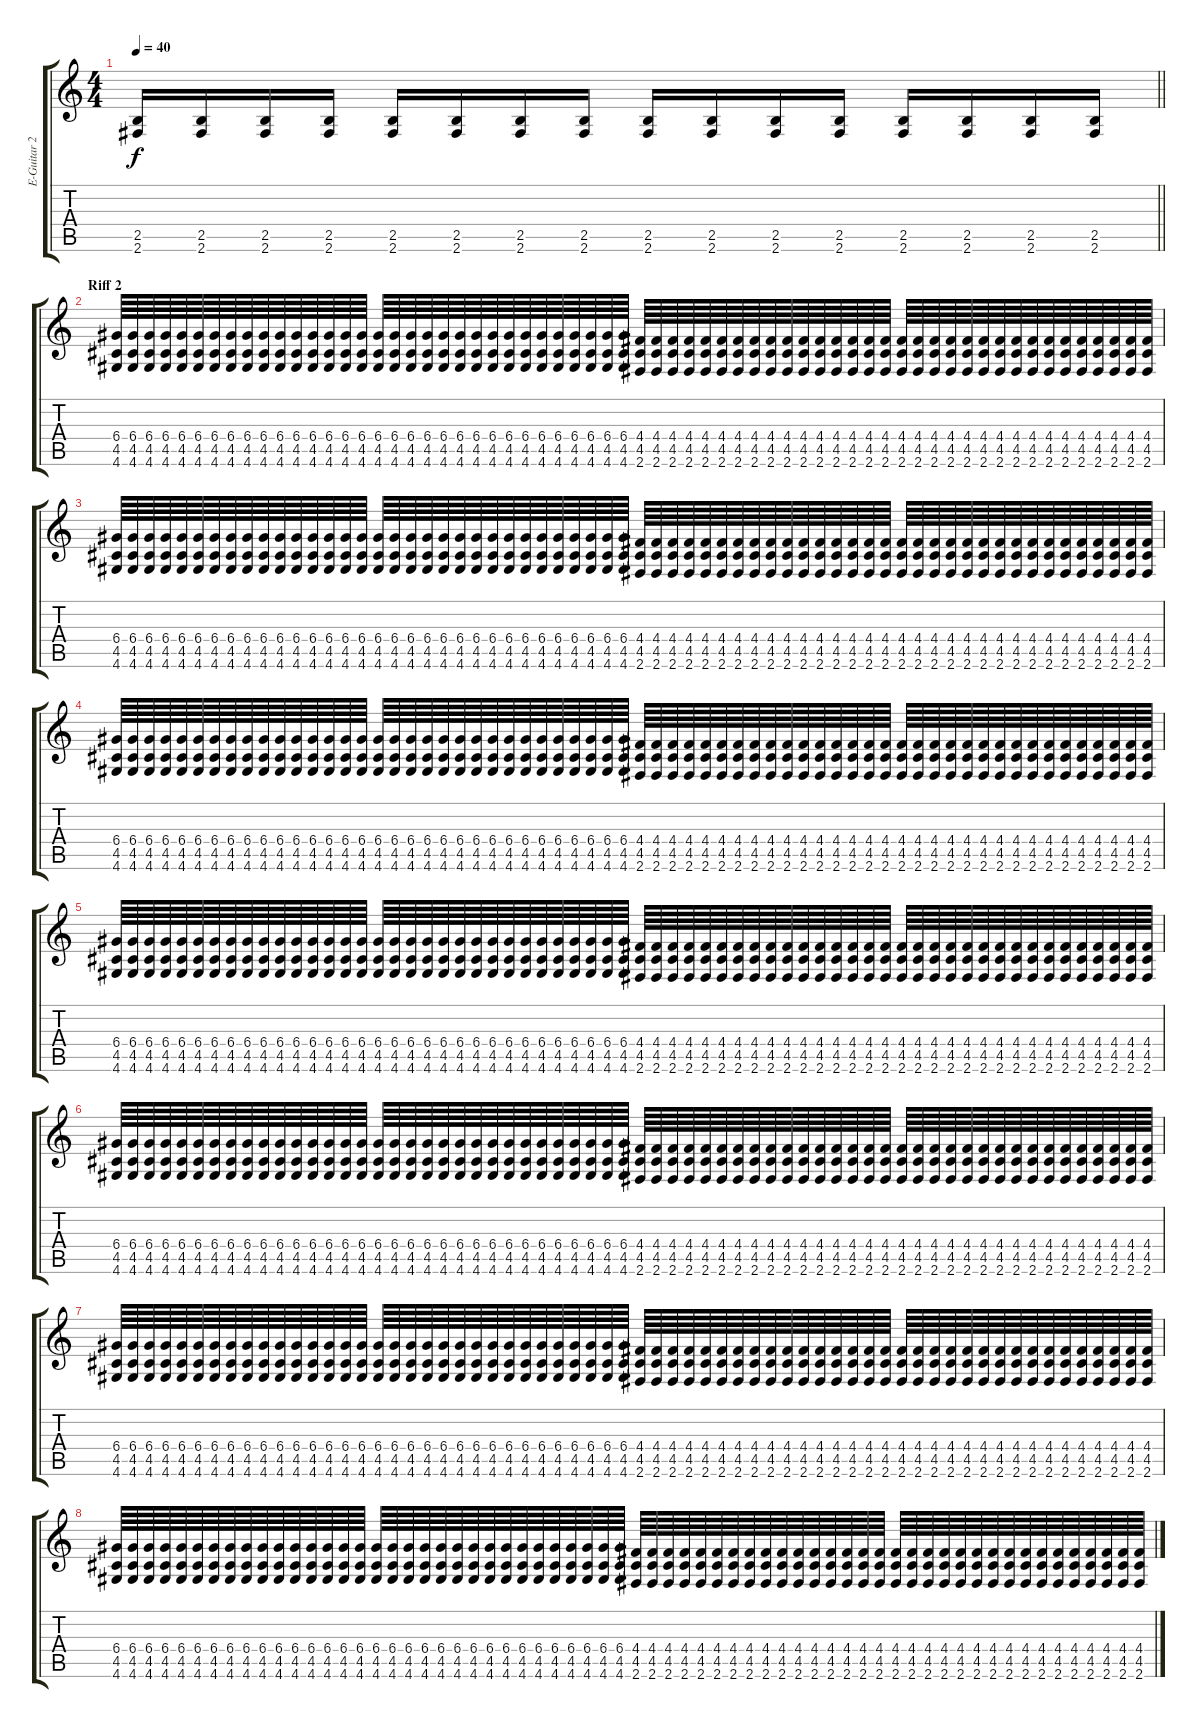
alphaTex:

\track ("E-Guitar 2" "E-Guitar 2") {instrument distortionguitar}
\staff {score tabs}
\tuning (E4 B3 G3 D3 A2 E2) {hide}
\ts (4 4)
\tempo 40
\clef g2
\barLineRight lightlight
\ks c
(2.5 2.6).16{dy f} (2.5 2.6).16 (2.5 2.6).16 (2.5 2.6).16 (2.5 2.6).16 (2.5 2.6).16 (2.5 2.6).16 (2.5 2.6).16 (2.5 2.6).16 (2.5 2.6).16 (2.5 2.6).16 (2.5 2.6).16 (2.5 2.6).16 (2.5 2.6).16 (2.5 2.6).16 (2.5 2.6).16 |
\section ("" "Riff 2")
(6.4 4.5 4.6).64 (6.4 4.5 4.6).64 (6.4 4.5 4.6).64 (6.4 4.5 4.6).64 (6.4 4.5 4.6).64 (6.4 4.5 4.6).64 (6.4 4.5 4.6).64 (6.4 4.5 4.6).64 (6.4 4.5 4.6).64 (6.4 4.5 4.6).64 (6.4 4.5 4.6).64 (6.4 4.5 4.6).64 (6.4 4.5 4.6).64 (6.4 4.5 4.6).64 (6.4 4.5 4.6).64 (6.4 4.5 4.6).64 (6.4 4.5 4.6).64 (6.4 4.5 4.6).64 (6.4 4.5 4.6).64 (6.4 4.5 4.6).64 (6.4 4.5 4.6).64 (6.4 4.5 4.6).64 (6.4 4.5 4.6).64 (6.4 4.5 4.6).64 (6.4 4.5 4.6).64 (6.4 4.5 4.6).64 (6.4 4.5 4.6).64 (6.4 4.5 4.6).64 (6.4 4.5 4.6).64 (6.4 4.5 4.6).64 (6.4 4.5 4.6).64 (6.4 4.5 4.6).64 (4.4 4.5 2.6).64 (4.4 4.5 2.6).64 (4.4 4.5 2.6).64 (4.4 4.5 2.6).64 (4.4 4.5 2.6).64 (4.4 4.5 2.6).64 (4.4 4.5 2.6).64 (4.4 4.5 2.6).64 (4.4 4.5 2.6).64 (4.4 4.5 2.6).64 (4.4 4.5 2.6).64 (4.4 4.5 2.6).64 (4.4 4.5 2.6).64 (4.4 4.5 2.6).64 (4.4 4.5 2.6).64 (4.4 4.5 2.6).64 (4.4 4.5 2.6).64 (4.4 4.5 2.6).64 (4.4 4.5 2.6).64 (4.4 4.5 2.6).64 (4.4 4.5 2.6).64 (4.4 4.5 2.6).64 (4.4 4.5 2.6).64 (4.4 4.5 2.6).64 (4.4 4.5 2.6).64 (4.4 4.5 2.6).64 (4.4 4.5 2.6).64 (4.4 4.5 2.6).64 (4.4 4.5 2.6).64 (4.4 4.5 2.6).64 (4.4 4.5 2.6).64 (4.4 4.5 2.6).64 |
(6.4 4.5 4.6).64 (6.4 4.5 4.6).64 (6.4 4.5 4.6).64 (6.4 4.5 4.6).64 (6.4 4.5 4.6).64 (6.4 4.5 4.6).64 (6.4 4.5 4.6).64 (6.4 4.5 4.6).64 (6.4 4.5 4.6).64 (6.4 4.5 4.6).64 (6.4 4.5 4.6).64 (6.4 4.5 4.6).64 (6.4 4.5 4.6).64 (6.4 4.5 4.6).64 (6.4 4.5 4.6).64 (6.4 4.5 4.6).64 (6.4 4.5 4.6).64 (6.4 4.5 4.6).64 (6.4 4.5 4.6).64 (6.4 4.5 4.6).64 (6.4 4.5 4.6).64 (6.4 4.5 4.6).64 (6.4 4.5 4.6).64 (6.4 4.5 4.6).64 (6.4 4.5 4.6).64 (6.4 4.5 4.6).64 (6.4 4.5 4.6).64 (6.4 4.5 4.6).64 (6.4 4.5 4.6).64 (6.4 4.5 4.6).64 (6.4 4.5 4.6).64 (6.4 4.5 4.6).64 (4.4 4.5 2.6).64 (4.4 4.5 2.6).64 (4.4 4.5 2.6).64 (4.4 4.5 2.6).64 (4.4 4.5 2.6).64 (4.4 4.5 2.6).64 (4.4 4.5 2.6).64 (4.4 4.5 2.6).64 (4.4 4.5 2.6).64 (4.4 4.5 2.6).64 (4.4 4.5 2.6).64 (4.4 4.5 2.6).64 (4.4 4.5 2.6).64 (4.4 4.5 2.6).64 (4.4 4.5 2.6).64 (4.4 4.5 2.6).64 (4.4 4.5 2.6).64 (4.4 4.5 2.6).64 (4.4 4.5 2.6).64 (4.4 4.5 2.6).64 (4.4 4.5 2.6).64 (4.4 4.5 2.6).64 (4.4 4.5 2.6).64 (4.4 4.5 2.6).64 (4.4 4.5 2.6).64 (4.4 4.5 2.6).64 (4.4 4.5 2.6).64 (4.4 4.5 2.6).64 (4.4 4.5 2.6).64 (4.4 4.5 2.6).64 (4.4 4.5 2.6).64 (4.4 4.5 2.6).64 |
(6.4 4.5 4.6).64 (6.4 4.5 4.6).64 (6.4 4.5 4.6).64 (6.4 4.5 4.6).64 (6.4 4.5 4.6).64 (6.4 4.5 4.6).64 (6.4 4.5 4.6).64 (6.4 4.5 4.6).64 (6.4 4.5 4.6).64 (6.4 4.5 4.6).64 (6.4 4.5 4.6).64 (6.4 4.5 4.6).64 (6.4 4.5 4.6).64 (6.4 4.5 4.6).64 (6.4 4.5 4.6).64 (6.4 4.5 4.6).64 (6.4 4.5 4.6).64 (6.4 4.5 4.6).64 (6.4 4.5 4.6).64 (6.4 4.5 4.6).64 (6.4 4.5 4.6).64 (6.4 4.5 4.6).64 (6.4 4.5 4.6).64 (6.4 4.5 4.6).64 (6.4 4.5 4.6).64 (6.4 4.5 4.6).64 (6.4 4.5 4.6).64 (6.4 4.5 4.6).64 (6.4 4.5 4.6).64 (6.4 4.5 4.6).64 (6.4 4.5 4.6).64 (6.4 4.5 4.6).64 (4.4 4.5 2.6).64 (4.4 4.5 2.6).64 (4.4 4.5 2.6).64 (4.4 4.5 2.6).64 (4.4 4.5 2.6).64 (4.4 4.5 2.6).64 (4.4 4.5 2.6).64 (4.4 4.5 2.6).64 (4.4 4.5 2.6).64 (4.4 4.5 2.6).64 (4.4 4.5 2.6).64 (4.4 4.5 2.6).64 (4.4 4.5 2.6).64 (4.4 4.5 2.6).64 (4.4 4.5 2.6).64 (4.4 4.5 2.6).64 (4.4 4.5 2.6).64 (4.4 4.5 2.6).64 (4.4 4.5 2.6).64 (4.4 4.5 2.6).64 (4.4 4.5 2.6).64 (4.4 4.5 2.6).64 (4.4 4.5 2.6).64 (4.4 4.5 2.6).64 (4.4 4.5 2.6).64 (4.4 4.5 2.6).64 (4.4 4.5 2.6).64 (4.4 4.5 2.6).64 (4.4 4.5 2.6).64 (4.4 4.5 2.6).64 (4.4 4.5 2.6).64 (4.4 4.5 2.6).64 |
(6.4 4.5 4.6).64 (6.4 4.5 4.6).64 (6.4 4.5 4.6).64 (6.4 4.5 4.6).64 (6.4 4.5 4.6).64 (6.4 4.5 4.6).64 (6.4 4.5 4.6).64 (6.4 4.5 4.6).64 (6.4 4.5 4.6).64 (6.4 4.5 4.6).64 (6.4 4.5 4.6).64 (6.4 4.5 4.6).64 (6.4 4.5 4.6).64 (6.4 4.5 4.6).64 (6.4 4.5 4.6).64 (6.4 4.5 4.6).64 (6.4 4.5 4.6).64 (6.4 4.5 4.6).64 (6.4 4.5 4.6).64 (6.4 4.5 4.6).64 (6.4 4.5 4.6).64 (6.4 4.5 4.6).64 (6.4 4.5 4.6).64 (6.4 4.5 4.6).64 (6.4 4.5 4.6).64 (6.4 4.5 4.6).64 (6.4 4.5 4.6).64 (6.4 4.5 4.6).64 (6.4 4.5 4.6).64 (6.4 4.5 4.6).64 (6.4 4.5 4.6).64 (6.4 4.5 4.6).64 (4.4 4.5 2.6).64 (4.4 4.5 2.6).64 (4.4 4.5 2.6).64 (4.4 4.5 2.6).64 (4.4 4.5 2.6).64 (4.4 4.5 2.6).64 (4.4 4.5 2.6).64 (4.4 4.5 2.6).64 (4.4 4.5 2.6).64 (4.4 4.5 2.6).64 (4.4 4.5 2.6).64 (4.4 4.5 2.6).64 (4.4 4.5 2.6).64 (4.4 4.5 2.6).64 (4.4 4.5 2.6).64 (4.4 4.5 2.6).64 (4.4 4.5 2.6).64 (4.4 4.5 2.6).64 (4.4 4.5 2.6).64 (4.4 4.5 2.6).64 (4.4 4.5 2.6).64 (4.4 4.5 2.6).64 (4.4 4.5 2.6).64 (4.4 4.5 2.6).64 (4.4 4.5 2.6).64 (4.4 4.5 2.6).64 (4.4 4.5 2.6).64 (4.4 4.5 2.6).64 (4.4 4.5 2.6).64 (4.4 4.5 2.6).64 (4.4 4.5 2.6).64 (4.4 4.5 2.6).64 |
(6.4 4.5 4.6).64 (6.4 4.5 4.6).64 (6.4 4.5 4.6).64 (6.4 4.5 4.6).64 (6.4 4.5 4.6).64 (6.4 4.5 4.6).64 (6.4 4.5 4.6).64 (6.4 4.5 4.6).64 (6.4 4.5 4.6).64 (6.4 4.5 4.6).64 (6.4 4.5 4.6).64 (6.4 4.5 4.6).64 (6.4 4.5 4.6).64 (6.4 4.5 4.6).64 (6.4 4.5 4.6).64 (6.4 4.5 4.6).64 (6.4 4.5 4.6).64 (6.4 4.5 4.6).64 (6.4 4.5 4.6).64 (6.4 4.5 4.6).64 (6.4 4.5 4.6).64 (6.4 4.5 4.6).64 (6.4 4.5 4.6).64 (6.4 4.5 4.6).64 (6.4 4.5 4.6).64 (6.4 4.5 4.6).64 (6.4 4.5 4.6).64 (6.4 4.5 4.6).64 (6.4 4.5 4.6).64 (6.4 4.5 4.6).64 (6.4 4.5 4.6).64 (6.4 4.5 4.6).64 (4.4 4.5 2.6).64 (4.4 4.5 2.6).64 (4.4 4.5 2.6).64 (4.4 4.5 2.6).64 (4.4 4.5 2.6).64 (4.4 4.5 2.6).64 (4.4 4.5 2.6).64 (4.4 4.5 2.6).64 (4.4 4.5 2.6).64 (4.4 4.5 2.6).64 (4.4 4.5 2.6).64 (4.4 4.5 2.6).64 (4.4 4.5 2.6).64 (4.4 4.5 2.6).64 (4.4 4.5 2.6).64 (4.4 4.5 2.6).64 (4.4 4.5 2.6).64 (4.4 4.5 2.6).64 (4.4 4.5 2.6).64 (4.4 4.5 2.6).64 (4.4 4.5 2.6).64 (4.4 4.5 2.6).64 (4.4 4.5 2.6).64 (4.4 4.5 2.6).64 (4.4 4.5 2.6).64 (4.4 4.5 2.6).64 (4.4 4.5 2.6).64 (4.4 4.5 2.6).64 (4.4 4.5 2.6).64 (4.4 4.5 2.6).64 (4.4 4.5 2.6).64 (4.4 4.5 2.6).64 |
(6.4 4.5 4.6).64 (6.4 4.5 4.6).64 (6.4 4.5 4.6).64 (6.4 4.5 4.6).64 (6.4 4.5 4.6).64 (6.4 4.5 4.6).64 (6.4 4.5 4.6).64 (6.4 4.5 4.6).64 (6.4 4.5 4.6).64 (6.4 4.5 4.6).64 (6.4 4.5 4.6).64 (6.4 4.5 4.6).64 (6.4 4.5 4.6).64 (6.4 4.5 4.6).64 (6.4 4.5 4.6).64 (6.4 4.5 4.6).64 (6.4 4.5 4.6).64 (6.4 4.5 4.6).64 (6.4 4.5 4.6).64 (6.4 4.5 4.6).64 (6.4 4.5 4.6).64 (6.4 4.5 4.6).64 (6.4 4.5 4.6).64 (6.4 4.5 4.6).64 (6.4 4.5 4.6).64 (6.4 4.5 4.6).64 (6.4 4.5 4.6).64 (6.4 4.5 4.6).64 (6.4 4.5 4.6).64 (6.4 4.5 4.6).64 (6.4 4.5 4.6).64 (6.4 4.5 4.6).64 (4.4 4.5 2.6).64 (4.4 4.5 2.6).64 (4.4 4.5 2.6).64 (4.4 4.5 2.6).64 (4.4 4.5 2.6).64 (4.4 4.5 2.6).64 (4.4 4.5 2.6).64 (4.4 4.5 2.6).64 (4.4 4.5 2.6).64 (4.4 4.5 2.6).64 (4.4 4.5 2.6).64 (4.4 4.5 2.6).64 (4.4 4.5 2.6).64 (4.4 4.5 2.6).64 (4.4 4.5 2.6).64 (4.4 4.5 2.6).64 (4.4 4.5 2.6).64 (4.4 4.5 2.6).64 (4.4 4.5 2.6).64 (4.4 4.5 2.6).64 (4.4 4.5 2.6).64 (4.4 4.5 2.6).64 (4.4 4.5 2.6).64 (4.4 4.5 2.6).64 (4.4 4.5 2.6).64 (4.4 4.5 2.6).64 (4.4 4.5 2.6).64 (4.4 4.5 2.6).64 (4.4 4.5 2.6).64 (4.4 4.5 2.6).64 (4.4 4.5 2.6).64 (4.4 4.5 2.6).64 |
(6.4 4.5 4.6).64 (6.4 4.5 4.6).64 (6.4 4.5 4.6).64 (6.4 4.5 4.6).64 (6.4 4.5 4.6).64 (6.4 4.5 4.6).64 (6.4 4.5 4.6).64 (6.4 4.5 4.6).64 (6.4 4.5 4.6).64 (6.4 4.5 4.6).64 (6.4 4.5 4.6).64 (6.4 4.5 4.6).64 (6.4 4.5 4.6).64 (6.4 4.5 4.6).64 (6.4 4.5 4.6).64 (6.4 4.5 4.6).64 (6.4 4.5 4.6).64 (6.4 4.5 4.6).64 (6.4 4.5 4.6).64 (6.4 4.5 4.6).64 (6.4 4.5 4.6).64 (6.4 4.5 4.6).64 (6.4 4.5 4.6).64 (6.4 4.5 4.6).64 (6.4 4.5 4.6).64 (6.4 4.5 4.6).64 (6.4 4.5 4.6).64 (6.4 4.5 4.6).64 (6.4 4.5 4.6).64 (6.4 4.5 4.6).64 (6.4 4.5 4.6).64 (6.4 4.5 4.6).64 (4.4 4.5 2.6).64 (4.4 4.5 2.6).64 (4.4 4.5 2.6).64 (4.4 4.5 2.6).64 (4.4 4.5 2.6).64 (4.4 4.5 2.6).64 (4.4 4.5 2.6).64 (4.4 4.5 2.6).64 (4.4 4.5 2.6).64 (4.4 4.5 2.6).64 (4.4 4.5 2.6).64 (4.4 4.5 2.6).64 (4.4 4.5 2.6).64 (4.4 4.5 2.6).64 (4.4 4.5 2.6).64 (4.4 4.5 2.6).64 (4.4 4.5 2.6).64 (4.4 4.5 2.6).64 (4.4 4.5 2.6).64 (4.4 4.5 2.6).64 (4.4 4.5 2.6).64 (4.4 4.5 2.6).64 (4.4 4.5 2.6).64 (4.4 4.5 2.6).64 (4.4 4.5 2.6).64 (4.4 4.5 2.6).64 (4.4 4.5 2.6).64 (4.4 4.5 2.6).64 (4.4 4.5 2.6).64 (4.4 4.5 2.6).64 (4.4 4.5 2.6).64 (4.4 4.5 2.6).64
